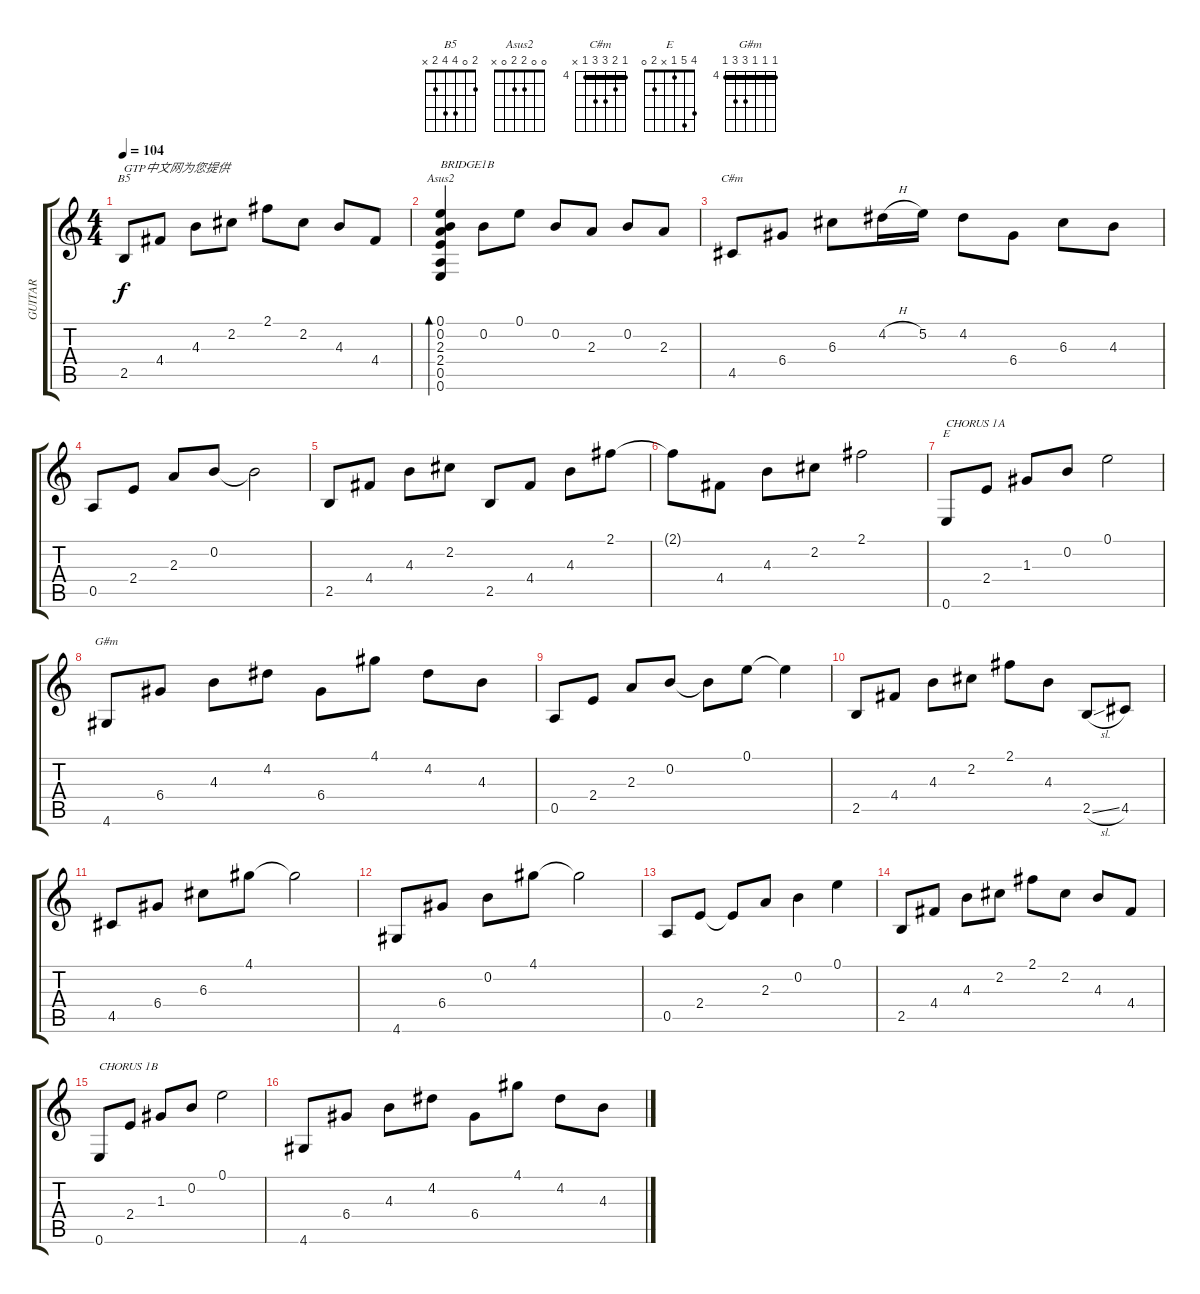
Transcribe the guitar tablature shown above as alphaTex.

\track ("GUITAR" "GUITAR") {instrument acousticguitarsteel}
\staff {score tabs}
\tuning (E4 B3 G3 D3 A2 E2) {hide}
\chord ("B5" 2 0 4 4 2 x)
\chord ("Asus2" 0 0 2 2 0 x)
\chord ("C#m" 4 5 6 6 4 x) {firstfret 4 barre 4}
\chord ("E" 4 5 1 x 2 0)
\chord ("G#m" 4 4 4 6 6 4) {firstfret 4 barre 4}
\ts (4 4)
\tempo 104
\clef g2
\ks c
2.5.8{ch "B5" txt "GTP中文网为您提供" dy f} 4.4.8 4.3.8 2.2.8 2.1.8 2.2.8 4.3.8 4.4.8 |
(0.1 0.2 2.3 2.4 0.5 0.6).4{bd 60 ch "Asus2" txt "BRIDGE1B"} 0.2.8 0.1.8 0.2.8 2.3.8 0.2.8 2.3.8 |
4.5.8{ch "C#m"} 6.4.8 6.3.8 4.2{h}.16 5.2.16 4.2.8 6.4.8 6.3.8 4.3.8 |
0.5.8 2.4.8 2.3.8 0.2.8 0.2{t}.2 |
2.5.8 4.4.8 4.3.8 2.2.8 2.5.8 4.4.8 4.3.8 2.1.8 |
2.1{t}.8 4.4.8 4.3.8 2.2.8 2.1.2 |
0.6.8{ch "E" txt "CHORUS 1A"} 2.4.8 1.3.8 0.2.8 0.1.2 |
4.6.8{ch "G#m"} 6.4.8 4.3.8 4.2.8 6.4.8 4.1.8 4.2.8 4.3.8 |
0.5.8 2.4.8 2.3.8 0.2.8 0.2{t}.8 0.1.8 0.1{t}.4 |
2.5.8 4.4.8 4.3.8 2.2.8 2.1.8 4.3.8 2.5{sl}.8 4.5.8 |
4.5.8 6.4.8 6.3.8 4.1.8 4.1{t}.2 |
4.6.8 6.4.8 0.2.8 4.1.8 4.1{t}.2 |
0.5.8 2.4.8 2.4{t}.8 2.3.8 0.2.4 0.1.4 |
2.5.8 4.4.8 4.3.8 2.2.8 2.1.8 2.2.8 4.3.8 4.4.8 |
0.6.8{txt "CHORUS 1B"} 2.4.8 1.3.8 0.2.8 0.1.2 |
4.6.8 6.4.8 4.3.8 4.2.8 6.4.8 4.1.8 4.2.8 4.3.8
